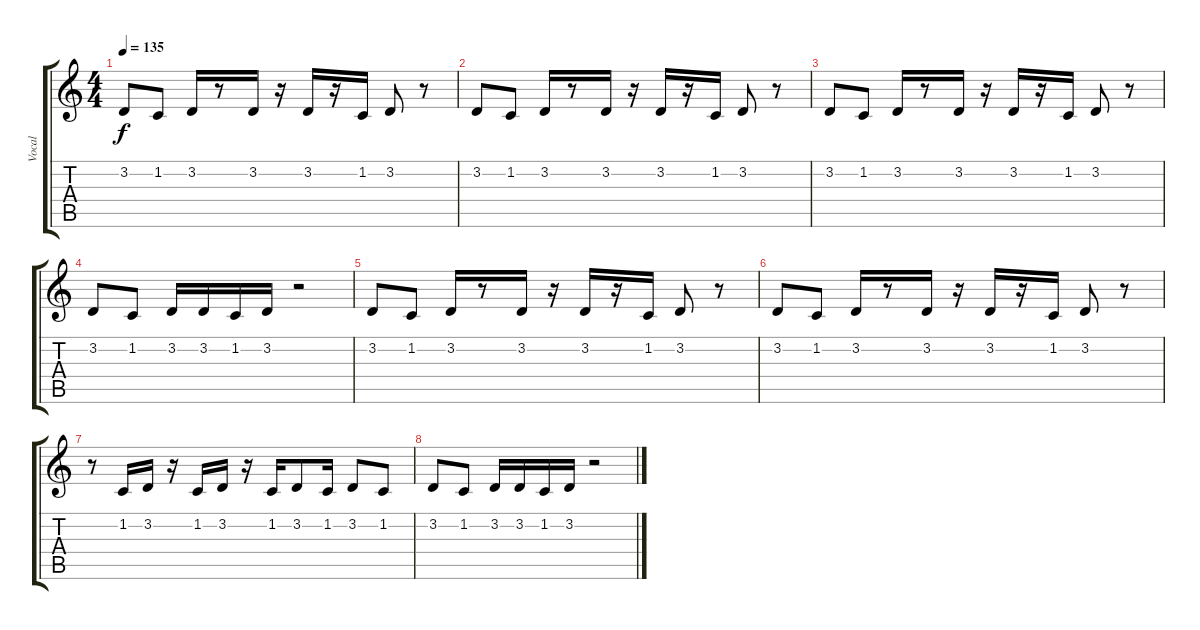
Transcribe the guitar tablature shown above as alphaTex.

\track ("Vocal" "Vocal") {instrument clavinet}
\staff {score tabs}
\tuning (E4 B3 G3 D3 A2 E2) {hide}
\ts (4 4)
\tempo 135
\clef g2
\ks c
3.2.8{dy f} 1.2.8 3.2.16 r.8 3.2.16 r.16 3.2.16 r.16 1.2.16 3.2.8 r.8 |
3.2.8 1.2.8 3.2.16 r.8 3.2.16 r.16 3.2.16 r.16 1.2.16 3.2.8 r.8 |
3.2.8 1.2.8 3.2.16 r.8 3.2.16 r.16 3.2.16 r.16 1.2.16 3.2.8 r.8 |
3.2.8 1.2.8 3.2.16 3.2.16 1.2.16 3.2.16 r.2 |
3.2.8 1.2.8 3.2.16 r.8 3.2.16 r.16 3.2.16 r.16 1.2.16 3.2.8 r.8 |
3.2.8 1.2.8 3.2.16 r.8 3.2.16 r.16 3.2.16 r.16 1.2.16 3.2.8 r.8 |
r.8 1.2.16 3.2.16 r.16 1.2.16 3.2.16 r.16 1.2.16 3.2.8 1.2.16 3.2.8 1.2.8 |
3.2.8 1.2.8 3.2.16 3.2.16 1.2.16 3.2.16 r.2
